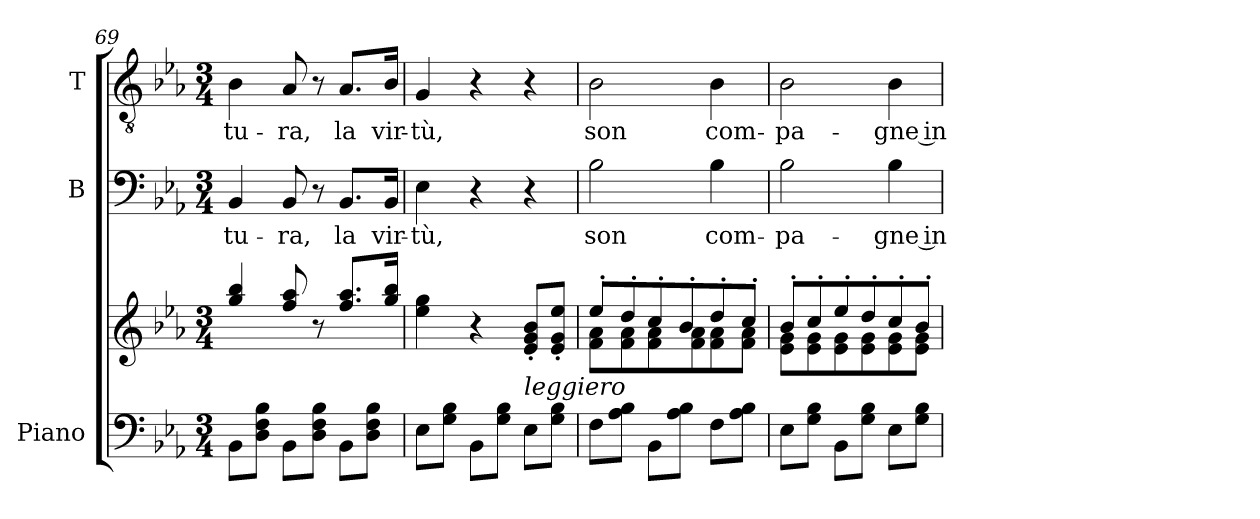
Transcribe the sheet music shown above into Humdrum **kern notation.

**kern	**kern	**kern	**text	**kern	**text
*part3	*part3	*part2	*part2	*part1	*part1
*staff4	*staff3	*staff2	*staff2	*staff1	*staff1
*I"Piano	*	*I"B	*	*I"T	*
*I'Pno	*	*I'B	*	*I'T	*
!!LO:LB:g=z
*clefF4	*clefG2	*clefF4	*	*clefGv2	*
*k[b-e-a-]	*k[b-e-a-]	*k[b-e-a-]	*	*k[b-e-a-]	*
*M3/4	*M3/4	*M3/4	*	*M3/4	*
=69	=69	=69	=69	=69	=69
8BB-\L	4gg/ 4bb-/	4BB-/	-tu-	4B-\	-tu-
8D\ 8F\ 8B-\J	.	.	.	.	.
8BB-\L	8ff/ 8aa-/	8BB-/	-ra,	8A-/	-ra,
8D\ 8F\ 8B-\J	8r	8r	.	8r	.
8BB-\L	8.ff/ 8.aa-/L	8.BB-/L	la	8.A-/L	la
8D\ 8F\ 8B-\J	.	.	.	.	.
.	16gg/ 16bb-/Jk	16BB-/Jk	vir-	16B-/Jk	vir-
=70	=70	=70	=70	=70	=70
8E-\L	4ee-\ 4gg\	4E-\	-tù,	4G/	-tù,
8G\ 8B-\J	.	.	.	.	.
8BB-\L	4r	4r	.	4r	.
8G\ 8B-\J	.	.	.	.	.
!LO:TX:a:i:t=leggiero	!	!	!	!	!
8E-\L	8e-/' 8g/' 8b-/'L	4r	.	4r	.
8G\ 8B-\J	8e-/' 8g/' 8ee-/'J	.	.	.	.
=71	=71	=71	=71	=71	=71
*	*^	*	*	*	*
8F\L	8ee-'/L	8f\ 8a-\L	2B-\	son	2B-\	son
8A-\ 8B-\J	8dd'/	8f\ 8a-\	.	.	.	.
8BB-\L	8cc'/	8f\ 8a-\	.	.	.	.
8A-\ 8B-\J	8b-'/	8f\ 8a-\	.	.	.	.
8F\L	8dd'/	8f\ 8a-\	4B-\	com-	4B-\	com-
8A-\ 8B-\J	8cc'/J	8f\ 8a-\J	.	.	.	.
=72	=72	=72	=72	=72	=72	=72
8E-\L	8b-'/L	8e-\ 8g\L	2B-\	-pa-	2B-\	-pa-
8G\ 8B-\J	8cc'/	8e-\ 8g\	.	.	.	.
8BB-\L	8ee-'/	8e-\ 8g\	.	.	.	.
8G\ 8B-\J	8dd'/	8e-\ 8g\	.	.	.	.
8E-\L	8cc'/	8e-\ 8g\	4B-\	-gne in	4B-\	-gne in
8G\ 8B-\J	8b-'/J	8e-\ 8g\J	.	.	.	.
*	*v	*v	*	*	*	*
=	=	=	=	=	=
*-	*-	*-	*-	*-	*-
